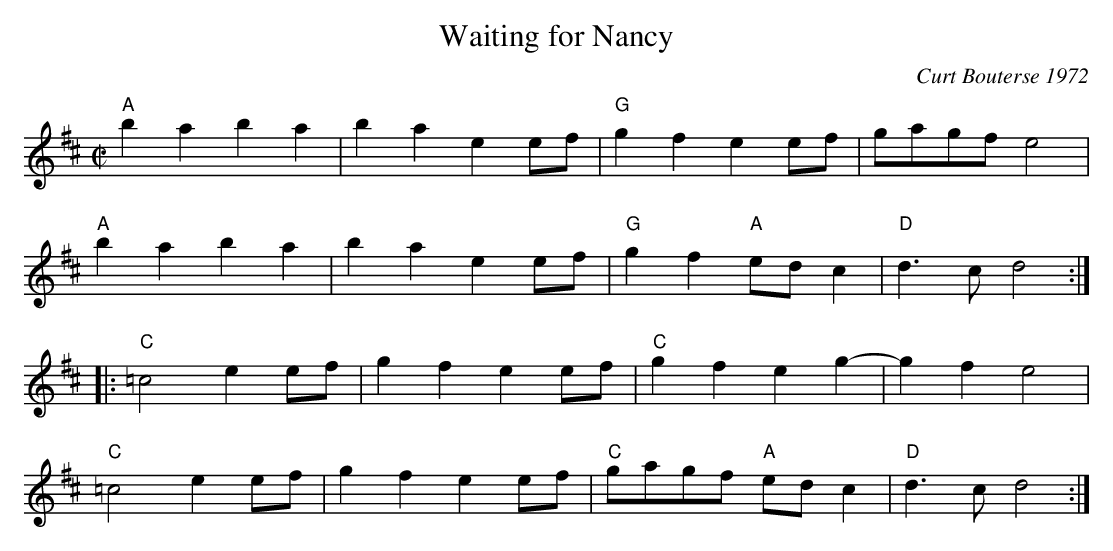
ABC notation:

X:1
T:Waiting for Nancy
C:Curt Bouterse 1972
M:C|
K:D
"A"b2a2 b2a2 | b2a2 e2ef | "G" g2f2 e2ef |gagf e4 |
"A"b2a2 b2a2 | b2a2 e2ef | "G" g2f2 "A"edc2 | "D"d3c d4 :|
|: "C"=c4 e2ef | g2f2 e2ef | "C"g2f2 e2g2- | g2f2 e4 |
"C"=c4 e2ef | g2f2 e2ef | "C"gagf "A"edc2 | "D"d3c d4 :|
